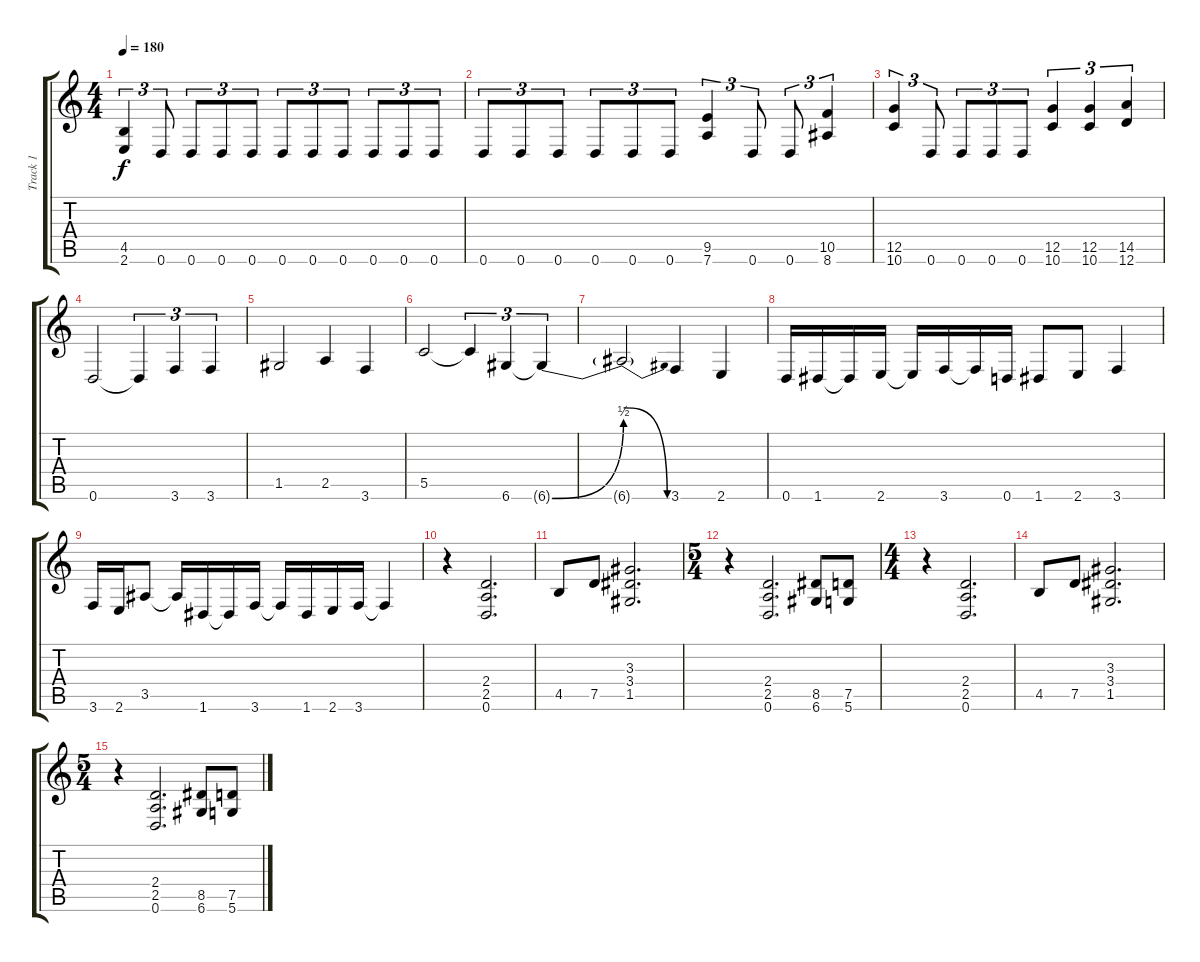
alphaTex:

\track ("Track 1" "Track 1") {instrument distortionguitar}
\staff {score tabs}
\tuning (D4 A3 F3 C3 G2 D2) {hide}
\ts (4 4)
\tempo 180
\clef g2
\ks c
(4.5 2.6).4{tu (3 2) dy f} 0.6.8{tu (3 2)} 0.6.8{tu (3 2)} 0.6.8{tu (3 2)} 0.6.8{tu (3 2)} 0.6.8{tu (3 2)} 0.6.8{tu (3 2)} 0.6.8{tu (3 2)} 0.6.8{tu (3 2)} 0.6.8{tu (3 2)} 0.6.8{tu (3 2)} |
0.6.8{tu (3 2)} 0.6.8{tu (3 2)} 0.6.8{tu (3 2)} 0.6.8{tu (3 2)} 0.6.8{tu (3 2)} 0.6.8{tu (3 2)} (9.5 7.6).4{tu (3 2)} 0.6.8{tu (3 2)} 0.6.8{tu (3 2)} (10.5 8.6).4{tu (3 2)} |
(12.5 10.6).4{tu (3 2)} 0.6.8{tu (3 2)} 0.6.8{tu (3 2)} 0.6.8{tu (3 2)} 0.6.8{tu (3 2)} (12.5 10.6).4{tu (3 2)} (12.5 10.6).4{tu (3 2)} (14.5 12.6).4{tu (3 2)} |
0.6.2 0.6{t}.4{tu (3 2)} 3.6.4{tu (3 2)} 3.6.4{tu (3 2)} |
1.5.2 2.5.4 3.6.4 |
5.5.2 5.5{t}.4{tu (3 2)} 6.6.4{tu (3 2)} 6.6{be (bend 0 0 60 2) t}.4{tu (3 2)} |
6.6{be (release 0 4 60 0) t}.2 3.6.4 2.6.4 |
0.6.16 1.6.16 1.6{t}.16 2.6.16 2.6{t}.16 3.6.16 3.6{t}.16 0.6.16 1.6.8 2.6.8 3.6.4 |
3.6.16 2.6.16 3.5.8 3.5{t}.16 1.6.16 1.6{t}.16 3.6.16 3.6{t}.16 1.6.16 2.6.16 3.6.16 3.6{t}.4 |
r.4 (2.4 2.5 0.6).2{d} |
4.5.8 7.5.8 (3.3 3.4 1.5).2{d} |
\ts (5 4)
r.4 (2.4 2.5 0.6).2{d} (8.5 6.6).8 (7.5 5.6).8 |
\ts (4 4)
r.4 (2.4 2.5 0.6).2{d} |
4.5.8 7.5.8 (3.3 3.4 1.5).2{d} |
\ts (5 4)
r.4 (2.4 2.5 0.6).2{d} (8.5 6.6).8 (7.5 5.6).8
